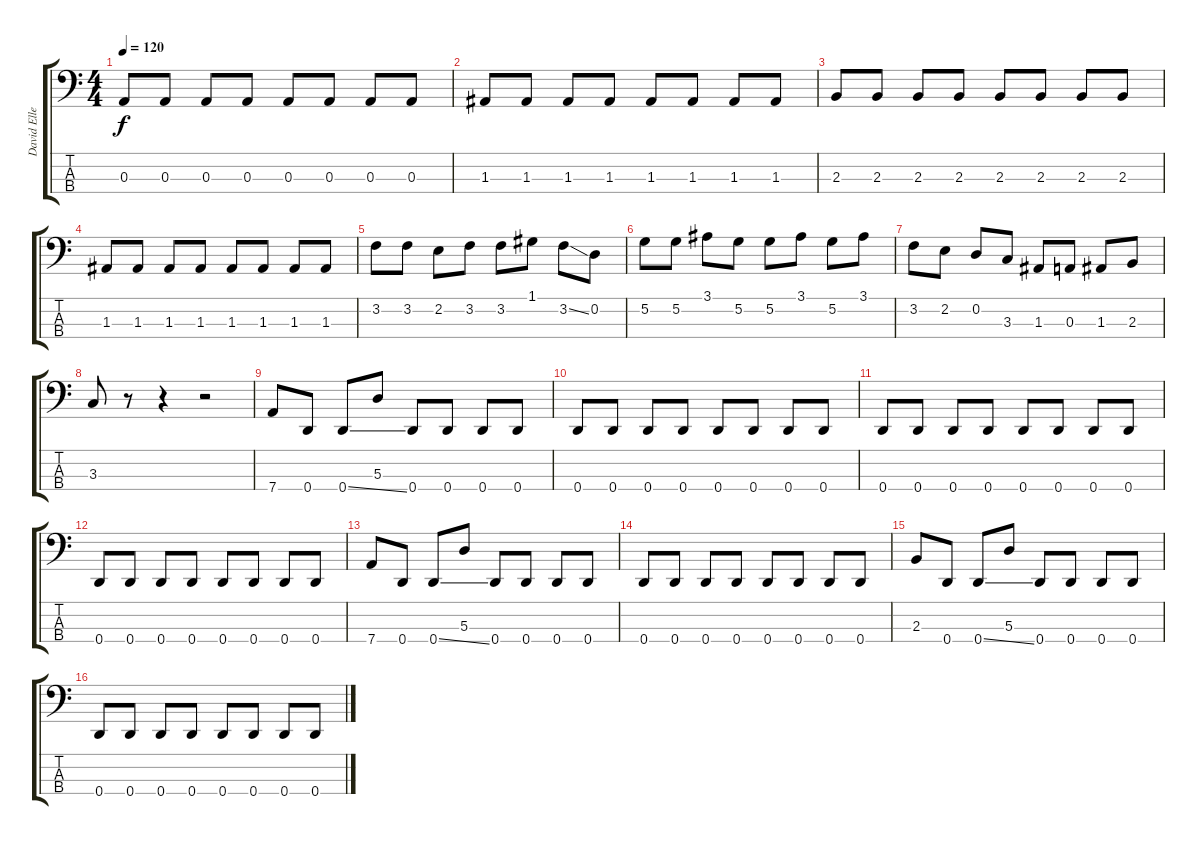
\track ("David Ellefson" "David Elle") {instrument electricbasspick}
\staff {score tabs}
\tuning (G2 D2 A1 D1) {hide}
\ts (4 4)
\tempo 120
\clef f4
\ks c
0.3.8{dy f} 0.3.8 0.3.8 0.3.8 0.3.8 0.3.8 0.3.8 0.3.8 |
1.3.8 1.3.8 1.3.8 1.3.8 1.3.8 1.3.8 1.3.8 1.3.8 |
2.3.8 2.3.8 2.3.8 2.3.8 2.3.8 2.3.8 2.3.8 2.3.8 |
1.3.8 1.3.8 1.3.8 1.3.8 1.3.8 1.3.8 1.3.8 1.3.8 |
3.2.8 3.2.8 2.2.8 3.2.8 3.2.8 1.1.8 3.2{ss}.8 0.2.8 |
5.2.8 5.2.8 3.1.8 5.2.8 5.2.8 3.1.8 5.2.8 3.1.8 |
3.2.8 2.2.8 0.2.8 3.3.8 1.3.8 0.3.8 1.3.8 2.3.8 |
3.3.8 r.8 r.4 r.2 |
7.4.8 0.4.8 0.4{ss}.8 5.3.8 0.4.8 0.4.8 0.4.8 0.4.8 |
0.4.8 0.4.8 0.4.8 0.4.8 0.4.8 0.4.8 0.4.8 0.4.8 |
0.4.8 0.4.8 0.4.8 0.4.8 0.4.8 0.4.8 0.4.8 0.4.8 |
0.4.8 0.4.8 0.4.8 0.4.8 0.4.8 0.4.8 0.4.8 0.4.8 |
7.4.8 0.4.8 0.4{ss}.8 5.3.8 0.4.8 0.4.8 0.4.8 0.4.8 |
0.4.8 0.4.8 0.4.8 0.4.8 0.4.8 0.4.8 0.4.8 0.4.8 |
2.3.8 0.4.8 0.4{ss}.8 5.3.8 0.4.8 0.4.8 0.4.8 0.4.8 |
0.4.8 0.4.8 0.4.8 0.4.8 0.4.8 0.4.8 0.4.8 0.4.8
